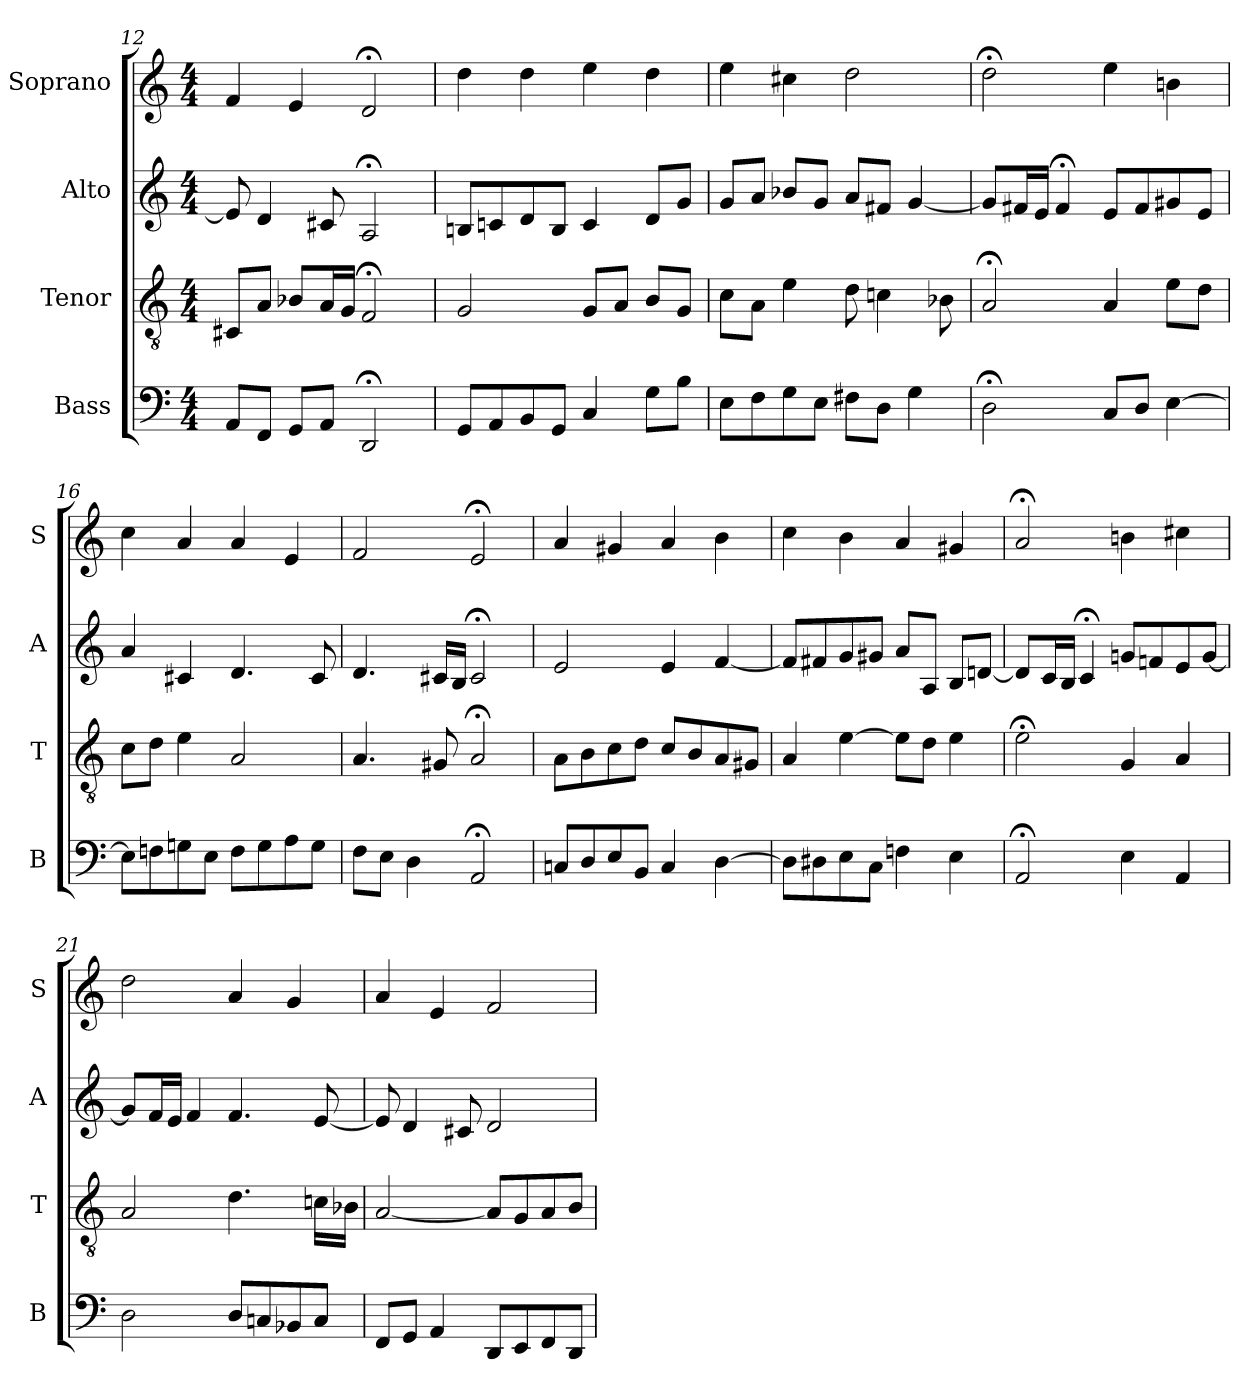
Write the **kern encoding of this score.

**kern	**kern	**kern	**kern
*part4	*part3	*part2	*part1
*staff4	*staff3	*staff2	*staff1
*I"Bass	*I"Tenor	*I"Alto	*I"Soprano
*I'B	*I'T	*I'A	*I'S
*clefF4	*clefGv2	*clefG2	*clefG2
*k[]	*k[]	*k[]	*k[]
*D:dor	*D:dor	*D:dor	*D:dor
*M4/4	*M4/4	*M4/4	*M4/4
=12	=12	=12	=12
8AAL	8C#XL	8e]	4f
8FFJ	8AJ	4d	.
8GGL	8B-XL	.	4e
8AAJ	16AL	8c#X	.
.	16GJJ	.	.
2DD;<	2F;<	2A;<	2d;<
=13	=13	=13	=13
8GGL	2G	8BnL	4dd
8AA	.	8cn	.
8BB	.	8d	4dd
8GGJ	.	8BJ	.
4C	8GL	4c	4ee
.	8AJ	.	.
8GL	8BL	8dL	4dd
8BJ	8GJ	8gJ	.
=14	=14	=14	=14
8EL	8cL	8gL	4ee
8F	8AJ	8aJ	.
8G	4e	8b-XL	4cc#X
8EJ	.	8gJ	.
8F#XL	8d	8aL	2dd
8DJ	4cn	8f#XJ	.
4G	.	[4g	.
.	8B-X	.	.
=15	=15	=15	=15
2D;<	2A;<	8gL]	2dd;<
.	.	16f#XL	.
.	.	16eJJ	.
.	.	4f#;<	.
8CL	4A	8eL	4ee
8DJ	.	8f#	.
[4E	8eL	8g#X	4bn
.	8dJ	8eJ	.
=16	=16	=16	=16
8EL]	8cL	4a	4cc
8Fn	8dJ	.	.
8Gn	4e	4c#X	4a
8EJ	.	.	.
8FL	2A	4.d	4a
8G	.	.	.
8A	.	.	4e
8GJ	.	8c#	.
=17	=17	=17	=17
8FL	4.A	4.d	2f
8EJ	.	.	.
4D	.	.	.
.	8G#X	16c#XLL	.
.	.	16BJJ	.
2AA;<	2A;<	2c#;<	2e;<
=18	=18	=18	=18
8CnL	8AL	2e	4a
8D	8B	.	.
8E	8c	.	4g#X
8BBJ	8dJ	.	.
4C	8cL	4e	4a
.	8B	.	.
[4D	8A	[4f	4b
.	8G#XJ	.	.
=19	=19	=19	=19
8DL]	4A	8fL]	4cc
8D#X	.	8f#X	.
8E	[4e	8g	4b
8CJ	.	8g#XJ	.
4Fn	8eL]	8aL	4a
.	8dJ	8AJ	.
4E	4e	8BL	4g#X
.	.	[8dnJ	.
=20	=20	=20	=20
2AA;<	2e;<	8dL]	2a;<
.	.	16cL	.
.	.	16BJJ	.
.	.	4c;<	.
4E	4G	8gnL	4bn
.	.	8fn	.
4AA	4A	8e	4cc#X
.	.	[8gJ	.
=21	=21	=21	=21
2D	2A	8gL]	2dd
.	.	16fL	.
.	.	16eJJ	.
.	.	4f	.
8DL	4.d	4.f	4a
8Cn	.	.	.
8BB-X	.	.	4g
8CJ	16cnLL	[8e	.
.	16B-XJJ	.	.
=22	=22	=22	=22
8FFL	[2A	8e]	4a
8GGJ	.	4d	.
4AA	.	.	4e
.	.	8c#X	.
8DDL	8AL]	2d	2f
8EE	8G	.	.
8FF	8A	.	.
8DDJ	8BJ	.	.
=	=	=	=
*-	*-	*-	*-
